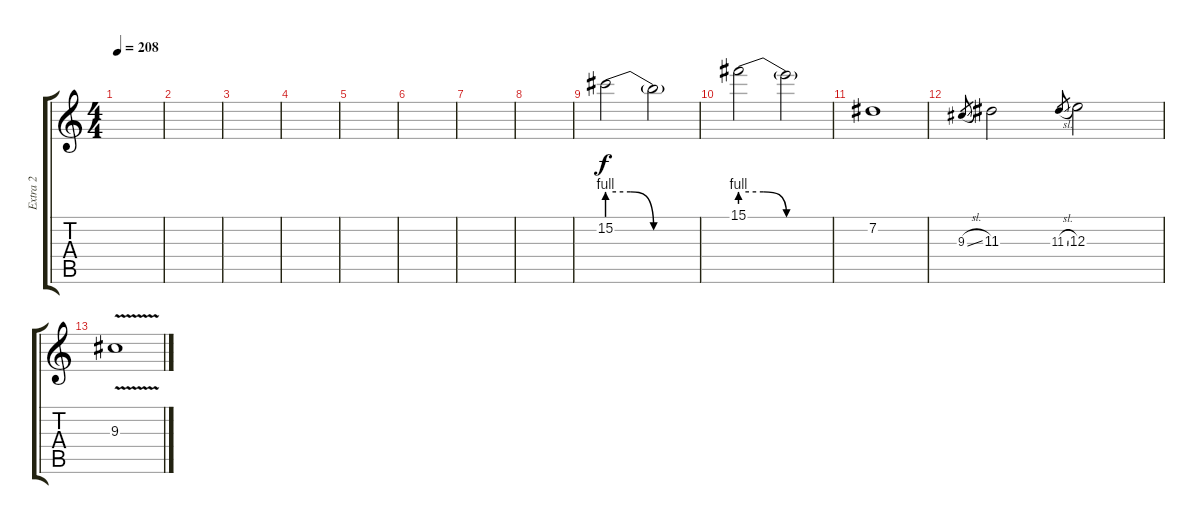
\track ("Extra 2" "Extra 2") {instrument distortionguitar}
\staff {score tabs}
\tuning (Db4 Ab3 E3 B2 Gb2 Db2) {hide}
\ts (4 4)
\tempo 208
\clef g2
\ks c
|
|
|
|
|
|
|
|
15.2{be (custom 0 4 15 4 30 0 60 0)}.2 15.2{t}.2 |
15.1{be (custom 0 4 15 4 30 0 60 0)}.2 15.1{t}.2 |
7.2.1 |
9.3{sl}.8{gr} 11.3.2 11.3{sl}.8{gr} 12.3.2 |
9.3{v}.1
